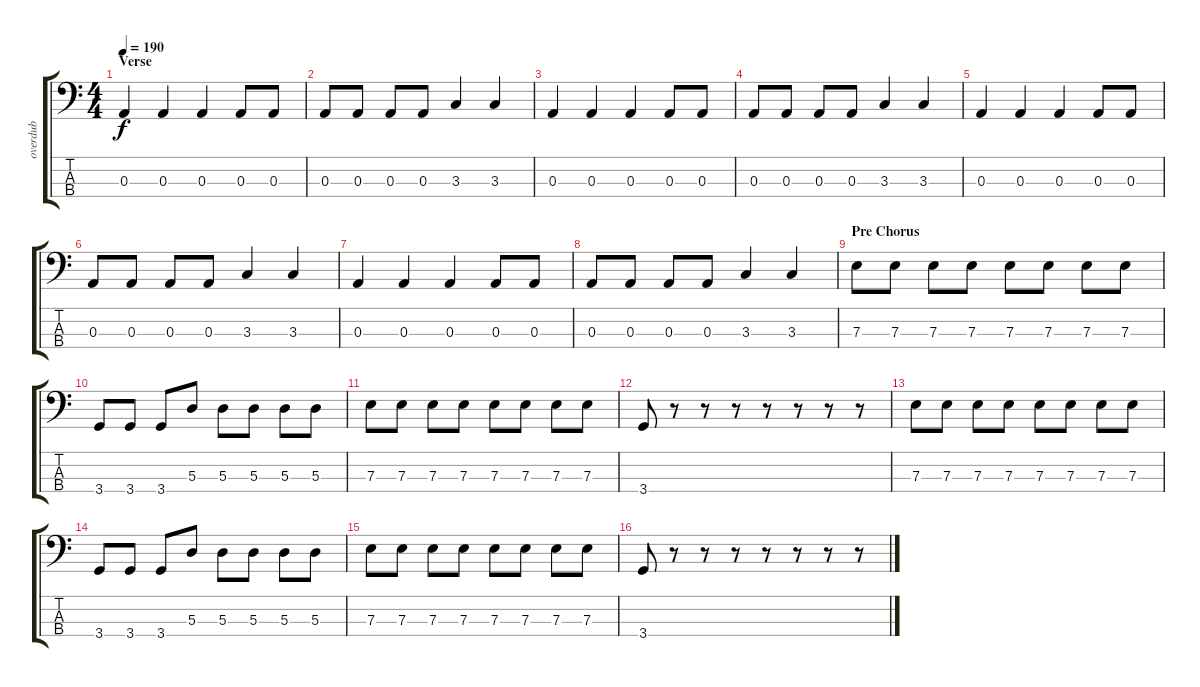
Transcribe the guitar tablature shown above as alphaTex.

\track ("overdub" "overdub") {instrument slapbass2}
\staff {score tabs}
\tuning (G2 D2 A1 E1) {hide}
\ts (4 4)
\section ("" "Verse")
\tempo 190
\clef f4
\ks c
0.3.4{dy f} 0.3.4 0.3.4 0.3.8 0.3.8 |
0.3.8 0.3.8 0.3.8 0.3.8 3.3.4 3.3.4 |
0.3.4 0.3.4 0.3.4 0.3.8 0.3.8 |
0.3.8 0.3.8 0.3.8 0.3.8 3.3.4 3.3.4 |
0.3.4 0.3.4 0.3.4 0.3.8 0.3.8 |
0.3.8 0.3.8 0.3.8 0.3.8 3.3.4 3.3.4 |
0.3.4 0.3.4 0.3.4 0.3.8 0.3.8 |
0.3.8 0.3.8 0.3.8 0.3.8 3.3.4 3.3.4 |
\section ("" "Pre Chorus")
7.3.8 7.3.8 7.3.8 7.3.8 7.3.8 7.3.8 7.3.8 7.3.8 |
3.4.8 3.4.8 3.4.8 5.3.8 5.3.8 5.3.8 5.3.8 5.3.8 |
7.3.8 7.3.8 7.3.8 7.3.8 7.3.8 7.3.8 7.3.8 7.3.8 |
3.4.8 r.8 r.8 r.8 r.8 r.8 r.8 r.8 |
7.3.8 7.3.8 7.3.8 7.3.8 7.3.8 7.3.8 7.3.8 7.3.8 |
3.4.8 3.4.8 3.4.8 5.3.8 5.3.8 5.3.8 5.3.8 5.3.8 |
7.3.8 7.3.8 7.3.8 7.3.8 7.3.8 7.3.8 7.3.8 7.3.8 |
3.4.8 r.8 r.8 r.8 r.8 r.8 r.8 r.8
